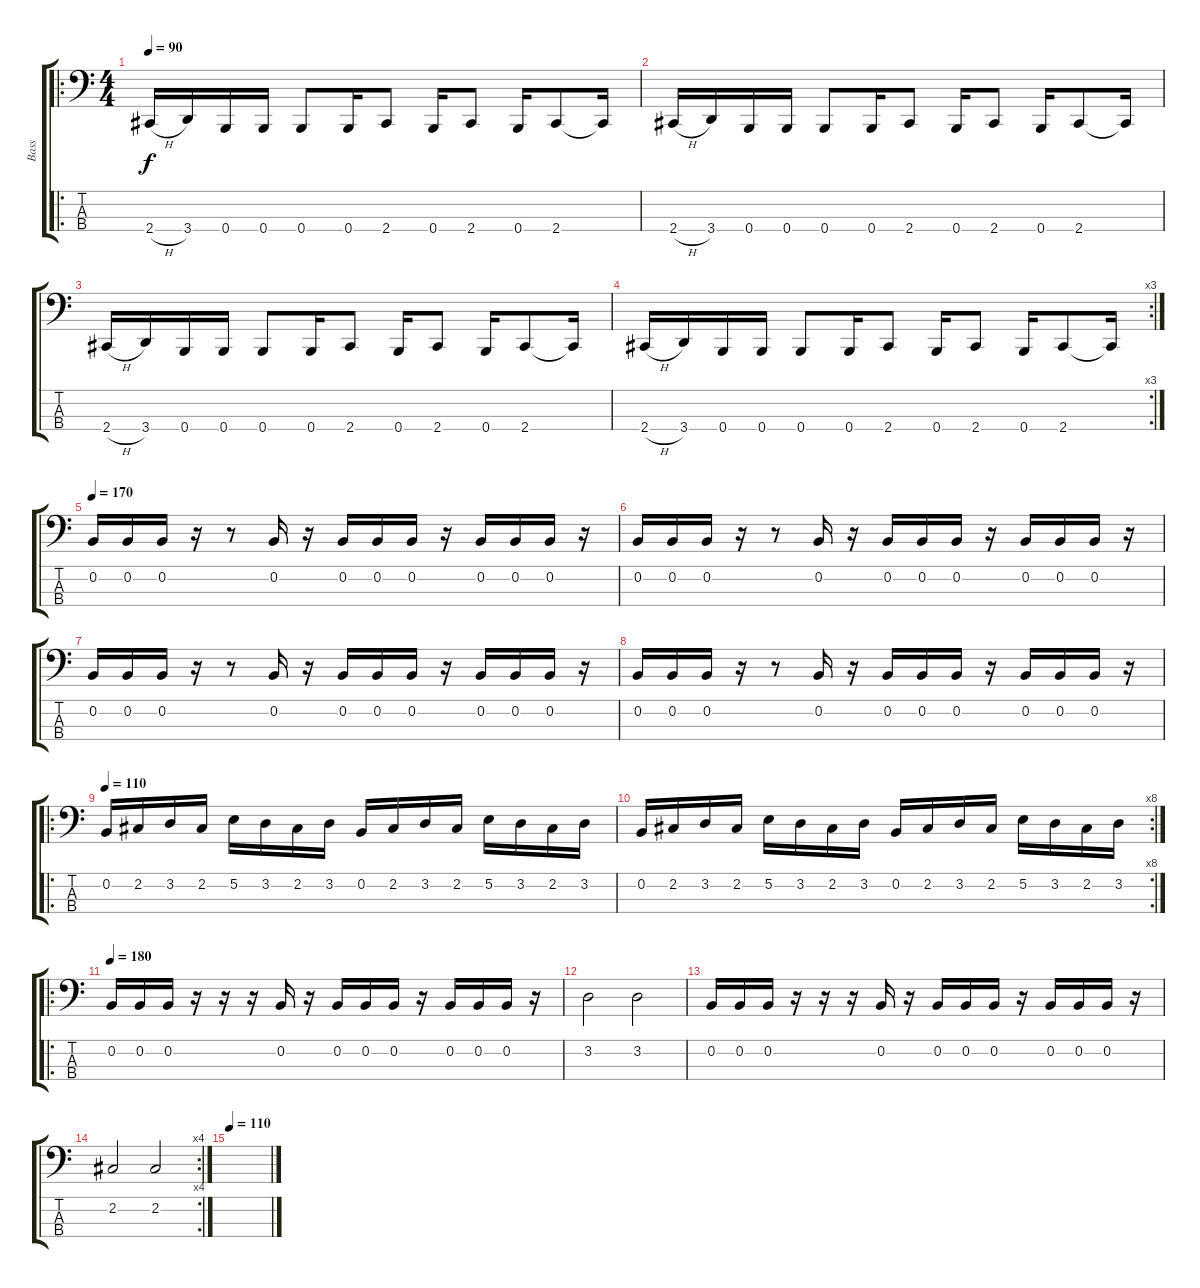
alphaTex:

\track ("Bass" "Bass") {instrument electricbassfinger}
\staff {score tabs}
\tuning (E2 B1 Gb1 B0) {hide}
\ro
\ts (4 4)
\tempo 90
\clef f4
\ks c
2.4{h}.16{dy f} 3.4.16 0.4.16 0.4.16 0.4.8 0.4.16 2.4.8 0.4.16 2.4.8 0.4.16 2.4.8 2.4{t}.16 |
2.4{h}.16 3.4.16 0.4.16 0.4.16 0.4.8 0.4.16 2.4.8 0.4.16 2.4.8 0.4.16 2.4.8 2.4{t}.16 |
2.4{h}.16 3.4.16 0.4.16 0.4.16 0.4.8 0.4.16 2.4.8 0.4.16 2.4.8 0.4.16 2.4.8 2.4{t}.16 |
\rc 3
2.4{h}.16 3.4.16 0.4.16 0.4.16 0.4.8 0.4.16 2.4.8 0.4.16 2.4.8 0.4.16 2.4.8 2.4{t}.16 |
\tempo 170
0.2.16 0.2.16 0.2.16 r.16 r.8 0.2.16 r.16 0.2.16 0.2.16 0.2.16 r.16 0.2.16 0.2.16 0.2.16 r.16 |
0.2.16 0.2.16 0.2.16 r.16 r.8 0.2.16 r.16 0.2.16 0.2.16 0.2.16 r.16 0.2.16 0.2.16 0.2.16 r.16 |
0.2.16 0.2.16 0.2.16 r.16 r.8 0.2.16 r.16 0.2.16 0.2.16 0.2.16 r.16 0.2.16 0.2.16 0.2.16 r.16 |
0.2.16 0.2.16 0.2.16 r.16 r.8 0.2.16 r.16 0.2.16 0.2.16 0.2.16 r.16 0.2.16 0.2.16 0.2.16 r.16 |
\ro
\tempo 110
0.2.16 2.2.16 3.2.16 2.2.16 5.2.16 3.2.16 2.2.16 3.2.16 0.2.16 2.2.16 3.2.16 2.2.16 5.2.16 3.2.16 2.2.16 3.2.16 |
\rc 8
0.2.16 2.2.16 3.2.16 2.2.16 5.2.16 3.2.16 2.2.16 3.2.16 0.2.16 2.2.16 3.2.16 2.2.16 5.2.16 3.2.16 2.2.16 3.2.16 |
\ro
\tempo 180
0.2.16 0.2.16 0.2.16 r.16 r.16 r.16 0.2.16 r.16 0.2.16 0.2.16 0.2.16 r.16 0.2.16 0.2.16 0.2.16 r.16 |
3.2.2 3.2.2 |
0.2.16 0.2.16 0.2.16 r.16 r.16 r.16 0.2.16 r.16 0.2.16 0.2.16 0.2.16 r.16 0.2.16 0.2.16 0.2.16 r.16 |
\rc 4
2.2.2 2.2.2 |
\tempo 110
